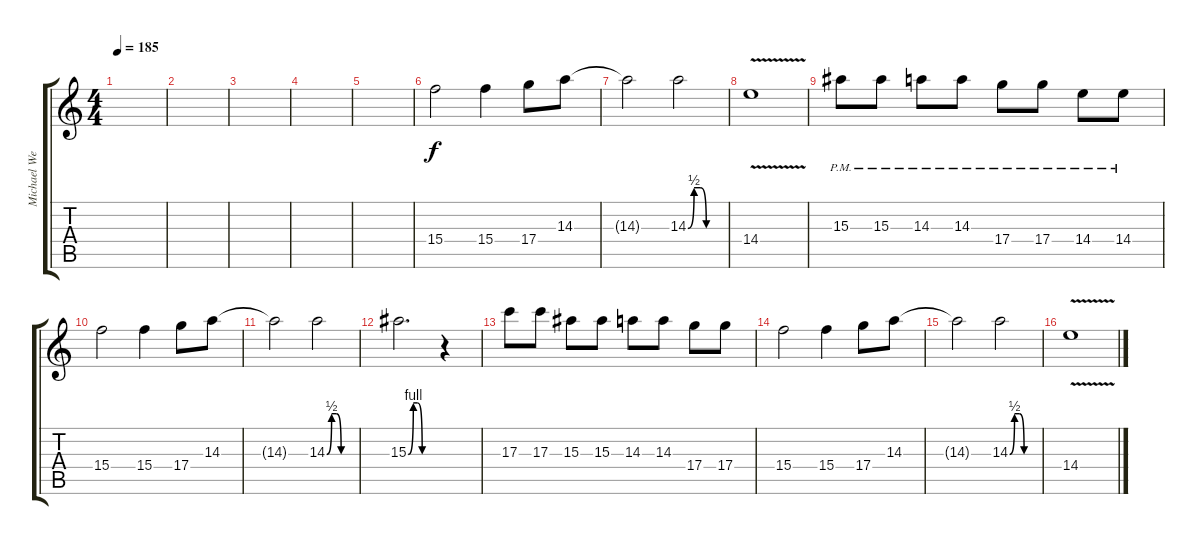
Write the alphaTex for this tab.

\track ("Michael Weikath" "Michael We") {instrument overdrivenguitar}
\staff {score tabs}
\tuning (E4 B3 G3 D3 A2 E2) {hide}
\ts (4 4)
\tempo 185
\clef g2
\ks c
|
|
|
|
|
15.4.2{volume 16 balance 13} 15.4.4 17.4.8 14.3.8 |
14.3{t}.2 14.3{be (custom 0 0 10 2 20 2 30 0 60 0)}.2 |
14.4{v}.1 |
15.3{pm}.8 15.3{pm}.8 14.3{pm}.8 14.3{pm}.8 17.4{pm}.8 17.4{pm}.8 14.4{pm}.8 14.4{pm}.8 |
15.4.2 15.4.4 17.4.8 14.3.8 |
14.3{t}.2 14.3{be (custom 0 0 10 2 20 2 30 0 60 0)}.2 |
15.3{be (custom 0 0 11 4 20 4 30 0 60 0)}.2{d} r.4 |
17.3.8 17.3.8 15.3.8 15.3.8 14.3.8 14.3.8 17.4.8 17.4.8 |
15.4.2 15.4.4 17.4.8 14.3.8 |
14.3{t}.2 14.3{be (custom 0 0 10 2 20 2 30 0 60 0)}.2 |
14.4{v}.1
